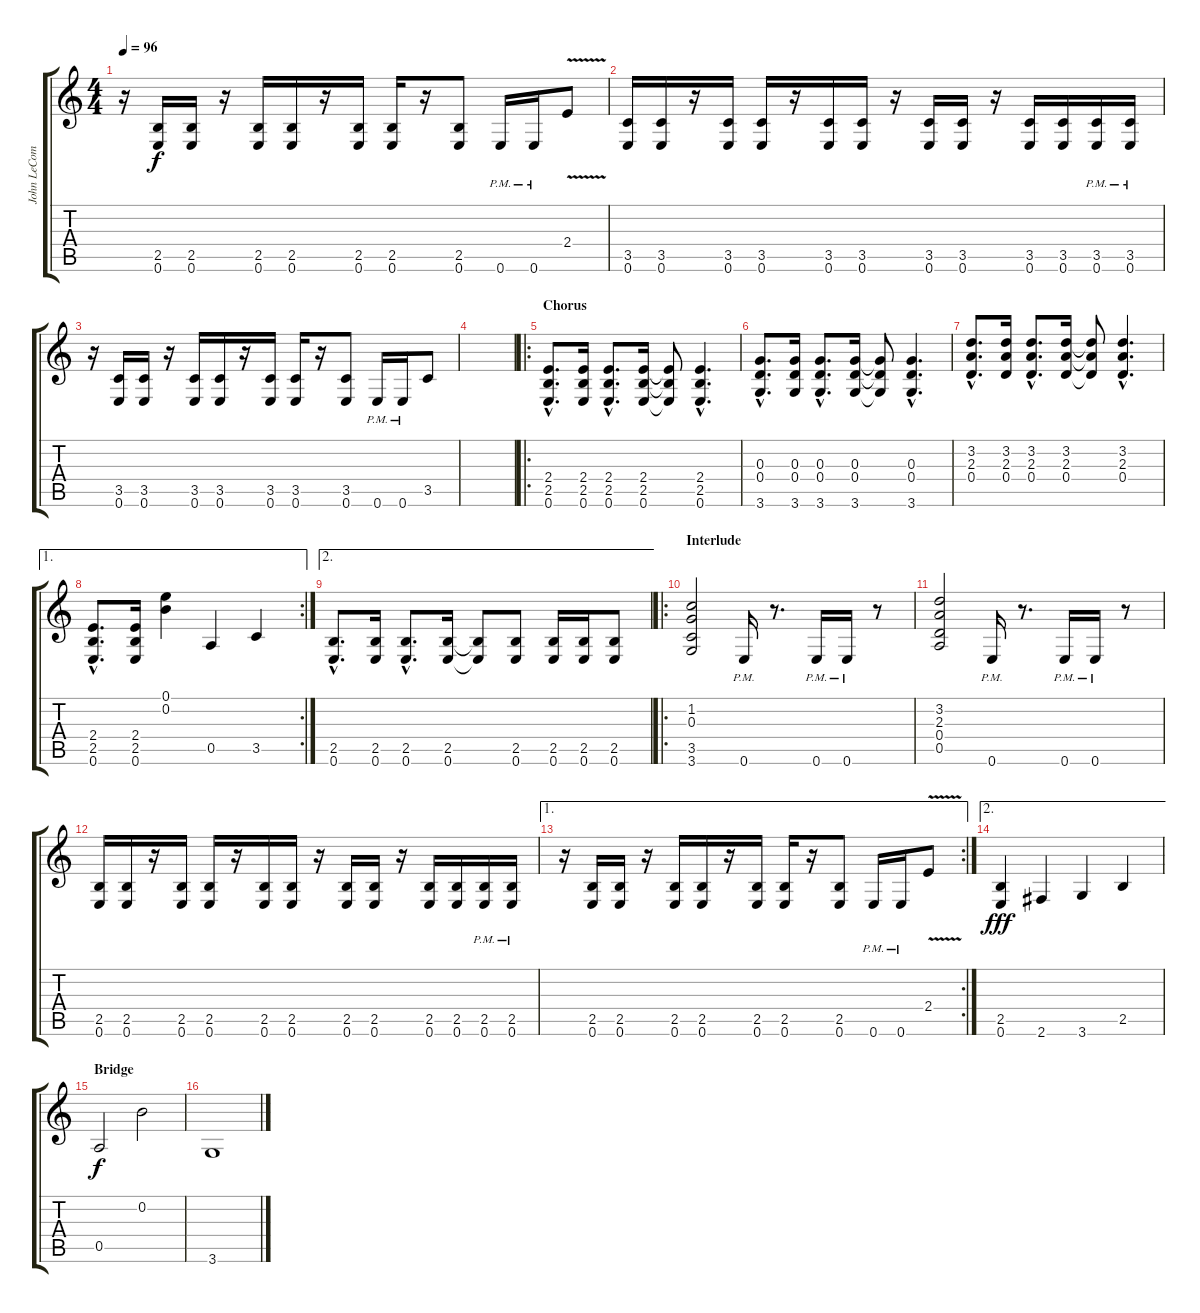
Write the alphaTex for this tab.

\track ("John LeCompt (Rythm Guitar)" "John LeCom") {instrument distortionguitar}
\staff {score tabs}
\tuning (E4 B3 G3 D3 A2 E2) {hide}
\ts (4 4)
\tempo 96
\clef g2
\ks c
r.16{dy f} (2.5 0.6).16 (2.5 0.6).16 r.16 (2.5 0.6).16 (2.5 0.6).16 r.16 (2.5 0.6).16 (2.5 0.6).16 r.16 (2.5 0.6).8 0.6{pm}.16 0.6{pm}.16 2.4{v}.8 |
(3.5 0.6).16 (3.5 0.6).16 r.16 (3.5 0.6).16 (3.5 0.6).16 r.16 (3.5 0.6).16 (3.5 0.6).16 r.16 (3.5 0.6).16 (3.5 0.6).16 r.16 (3.5 0.6).16 (3.5 0.6).16 (3.5{pm} 0.6{pm}).16 (3.5{pm} 0.6{pm}).16 |
r.16 (3.5 0.6).16 (3.5 0.6).16 r.16 (3.5 0.6).16 (3.5 0.6).16 r.16 (3.5 0.6).16 (3.5 0.6).16 r.16 (3.5 0.6).8 0.6{pm}.16 0.6{pm}.16 3.5.8 |
|
\ro
\section ("" "Chorus")
(2.4{hac} 2.5{hac} 0.6{hac}).8{d} (2.4 2.5 0.6).16 (2.4{hac} 2.5{hac} 0.6{hac}).8{d} (2.4 2.5 0.6).16 (2.4{t} 2.5{t} 0.6{t}).8 (2.4{hac} 2.5{hac} 0.6{hac}).4{d} |
(0.3{hac} 0.4{hac} 3.6{hac}).8{d} (0.3 0.4 3.6).16 (0.3{hac} 0.4{hac} 3.6{hac}).8{d} (0.3 0.4 3.6).16 (0.3{t} 0.4{t} 3.6{t}).8 (0.3{hac} 0.4{hac} 3.6{hac}).4{d} |
(3.2{hac} 2.3{hac} 0.4{hac}).8{d} (3.2 2.3 0.4).16 (3.2{hac} 2.3{hac} 0.4{hac}).8{d} (3.2 2.3 0.4).16 (3.2{t} 2.3{t} 0.4{t}).8 (3.2{hac} 2.3{hac} 0.4{hac}).4{d} |
\ae 1
\rc 2
(2.4{hac} 2.5{hac} 0.6{hac}).8{d} (2.4 2.5 0.6).16 (0.1 0.2).4 0.5.4 3.5.4 |
\ae 2
(2.5{hac} 0.6{hac}).8{d} (2.5 0.6).16 (2.5{hac} 0.6{hac}).8{d} (2.5 0.6).16 (2.5{t} 0.6{t}).8 (2.5 0.6).8 (2.5 0.6).16 (2.5 0.6).16 (2.5 0.6).8 |
\ro
\section ("" "Interlude")
(1.2 0.3 3.5 3.6).2 0.6{pm}.16 r.8{d} 0.6{pm}.16 0.6{pm}.16 r.8 |
(3.2 2.3 0.4 0.5).2 0.6{pm}.16 r.8{d} 0.6{pm}.16 0.6{pm}.16 r.8 |
(2.5 0.6).16 (2.5 0.6).16 r.16 (2.5 0.6).16 (2.5 0.6).16 r.16 (2.5 0.6).16 (2.5 0.6).16 r.16 (2.5 0.6).16 (2.5 0.6).16 r.16 (2.5 0.6).16 (2.5 0.6).16 (2.5{pm} 0.6{pm}).16 (2.5{pm} 0.6{pm}).16 |
\ae 1
\rc 2
r.16 (2.5 0.6).16 (2.5 0.6).16 r.16 (2.5 0.6).16 (2.5 0.6).16 r.16 (2.5 0.6).16 (2.5 0.6).16 r.16 (2.5 0.6).8 0.6{pm}.16 0.6{pm}.16 2.4{v}.8 |
\ae 2
(2.5 0.6).4{dy fff} 2.6.4 3.6.4 2.5.4 |
\section ("" "Bridge")
0.5.2{dy f} 0.2.2 |
3.6.1
